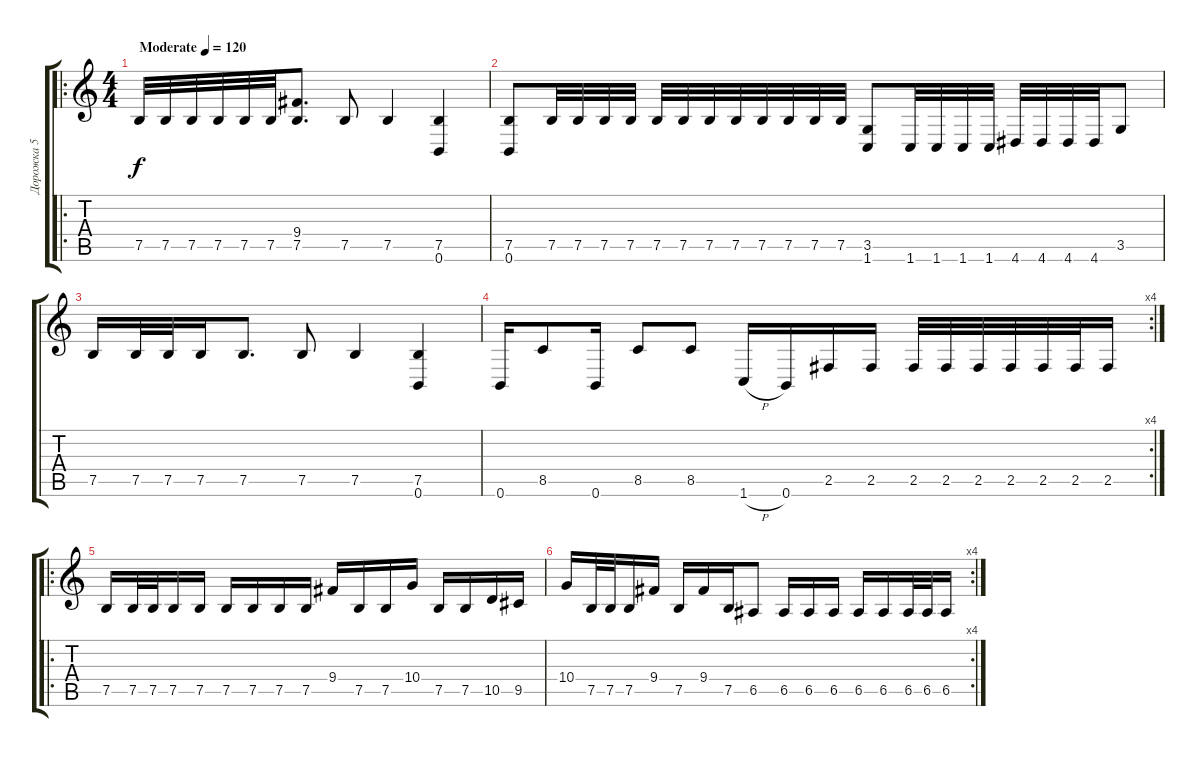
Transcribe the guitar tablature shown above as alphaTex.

\track ("Дорожка 5" "Дорожка 5") {instrument distortionguitar}
\staff {score tabs}
\tuning (B3 Gb3 D3 A2 E2 B1) {hide}
\ro
\ts (4 4)
\tempo (120 "Moderate")
\clef g2
\ks c
7.5.32{dy f instrument distortionguitar} 7.5.32 7.5.32 7.5.32 7.5.32 7.5.32 (9.4 7.5).8{d} 7.5.8 7.5.4 (7.5 0.6).4 |
(7.5 0.6).8 7.5.32 7.5.32 7.5.32 7.5.32 7.5.32 7.5.32 7.5.32 7.5.32 7.5.32 7.5.32 7.5.32 7.5.32 (3.5 1.6).8 1.6.32 1.6.32 1.6.32 1.6.32 4.6.32 4.6.32 4.6.32 4.6.32 3.5.8 |
7.5.16 7.5.32 7.5.32 7.5.16 7.5.8{d} 7.5.8 7.5.4 (7.5 0.6).4 |
\rc 4
0.6.16 8.5.8 0.6.16 8.5.8 8.5.8 1.6{h}.16 0.6.16 2.5.16 2.5.16 2.5.32 2.5.32 2.5.32 2.5.32 2.5.32 2.5.32 2.5.16 |
\ro
7.5.16 7.5.32 7.5.32 7.5.16 7.5.16 7.5.16 7.5.16 7.5.16 7.5.16 9.4.16 7.5.16 7.5.16 10.4.16 7.5.16 7.5.16 10.5.16 9.5.16 |
\rc 4
10.4.16 7.5.32 7.5.32 7.5.16 9.4.16 7.5.16 9.4.16 7.5.16 6.5.8 6.5.16 6.5.16 6.5.16 6.5.16 6.5.16 6.5.32 6.5.32 6.5.16
